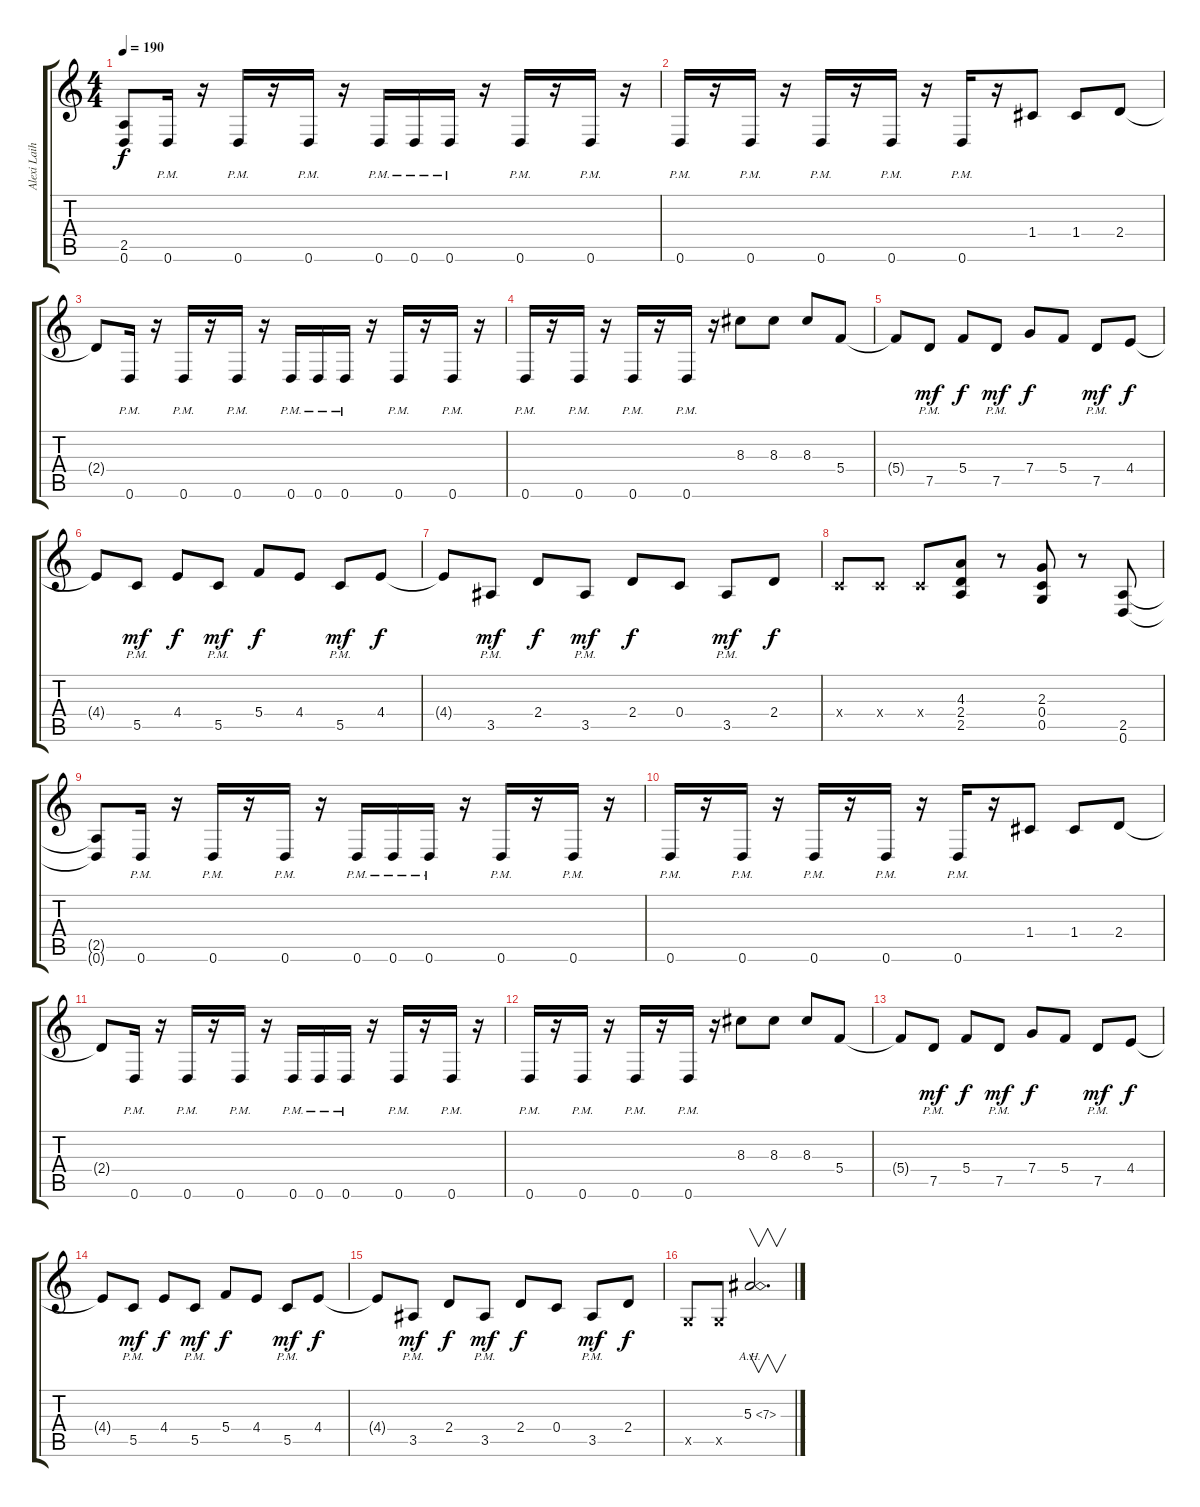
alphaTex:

\track ("Alexi Laiho" "Alexi Laih") {instrument distortionguitar}
\staff {score tabs}
\tuning (D4 A3 F3 C3 G2 D2) {hide}
\ts (4 4)
\tempo 190
\clef g2
\ks c
(2.5{t} 0.6{t}).8{dy f} 0.6{pm}.16 r.16 0.6{pm}.16 r.16 0.6{pm}.16 r.16 0.6{pm}.16 0.6{pm}.16 0.6{pm}.16 r.16 0.6{pm}.16 r.16 0.6{pm}.16 r.16 |
0.6{pm}.16 r.16 0.6{pm}.16 r.16 0.6{pm}.16 r.16 0.6{pm}.16 r.16 0.6{pm}.16 r.16 1.4.8 1.4.8 2.4.8 |
2.4{t}.8 0.6{pm}.16 r.16 0.6{pm}.16 r.16 0.6{pm}.16 r.16 0.6{pm}.16 0.6{pm}.16 0.6{pm}.16 r.16 0.6{pm}.16 r.16 0.6{pm}.16 r.16 |
0.6{pm}.16 r.16 0.6{pm}.16 r.16 0.6{pm}.16 r.16 0.6{pm}.16 r.16 8.3.8 8.3.8 8.3.8 5.4.8 |
5.4{t}.8 7.5{pm}.8{dy mf} 5.4.8{dy f} 7.5{pm}.8{dy mf} 7.4.8{dy f} 5.4.8 7.5{pm}.8{dy mf} 4.4.8{dy f} |
4.4{t}.8 5.5{pm}.8{dy mf} 4.4.8{dy f} 5.5{pm}.8{dy mf} 5.4.8{dy f} 4.4.8 5.5{pm}.8{dy mf} 4.4.8{dy f} |
4.4{t}.8 3.5{pm}.8{dy mf} 2.4.8{dy f} 3.5{pm}.8{dy mf} 2.4.8{dy f} 0.4.8 3.5{pm}.8{dy mf} 2.4.8{dy f} |
0.4{x}.8 0.4{x}.8 0.4{x}.8 (4.3 2.4 2.5).8 r.8 (2.3 0.4 0.5).8 r.8 (2.5 0.6).8 |
(2.5{t} 0.6{t}).8 0.6{pm}.16 r.16 0.6{pm}.16 r.16 0.6{pm}.16 r.16 0.6{pm}.16 0.6{pm}.16 0.6{pm}.16 r.16 0.6{pm}.16 r.16 0.6{pm}.16 r.16 |
0.6{pm}.16 r.16 0.6{pm}.16 r.16 0.6{pm}.16 r.16 0.6{pm}.16 r.16 0.6{pm}.16 r.16 1.4.8 1.4.8 2.4.8 |
2.4{t}.8 0.6{pm}.16 r.16 0.6{pm}.16 r.16 0.6{pm}.16 r.16 0.6{pm}.16 0.6{pm}.16 0.6{pm}.16 r.16 0.6{pm}.16 r.16 0.6{pm}.16 r.16 |
0.6{pm}.16 r.16 0.6{pm}.16 r.16 0.6{pm}.16 r.16 0.6{pm}.16 r.16 8.3.8 8.3.8 8.3.8 5.4.8 |
5.4{t}.8 7.5{pm}.8{dy mf} 5.4.8{dy f} 7.5{pm}.8{dy mf} 7.4.8{dy f} 5.4.8 7.5{pm}.8{dy mf} 4.4.8{dy f} |
4.4{t}.8 5.5{pm}.8{dy mf} 4.4.8{dy f} 5.5{pm}.8{dy mf} 5.4.8{dy f} 4.4.8 5.5{pm}.8{dy mf} 4.4.8{dy f} |
4.4{t}.8 3.5{pm}.8{dy mf} 2.4.8{dy f} 3.5{pm}.8{dy mf} 2.4.8{dy f} 0.4.8 3.5{pm}.8{dy mf} 2.4.8{dy f} |
0.5{x}.8 0.5{x}.8 5.3{ah 2}.2{v d}
